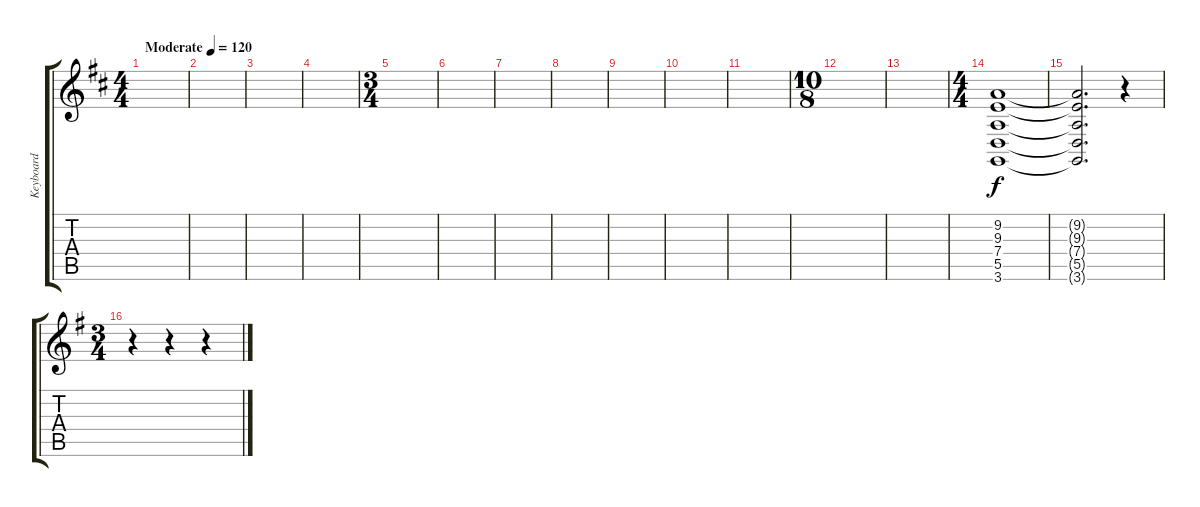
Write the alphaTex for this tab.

\track ("Keyboard" "Keyboard") {instrument stringensemble1}
\staff {score tabs}
\tuning (F4 C4 G3 D3 A2 E2) {hide}
\ts (4 4)
\tempo (120 "Moderate")
\clef g2
\ks d
|
|
|
|
\ts (3 4)
|
|
|
|
|
|
|
\ts (10 8)
|
|
\ts (4 4)
(9.2 9.3 7.4 5.5 3.6).1 |
(9.2{t} 9.3{t} 7.4{t} 5.5{t} 3.6{t}).2{d dy f} r.4 |
\ts (3 4)
\ks g
r.4 r.4 r.4
